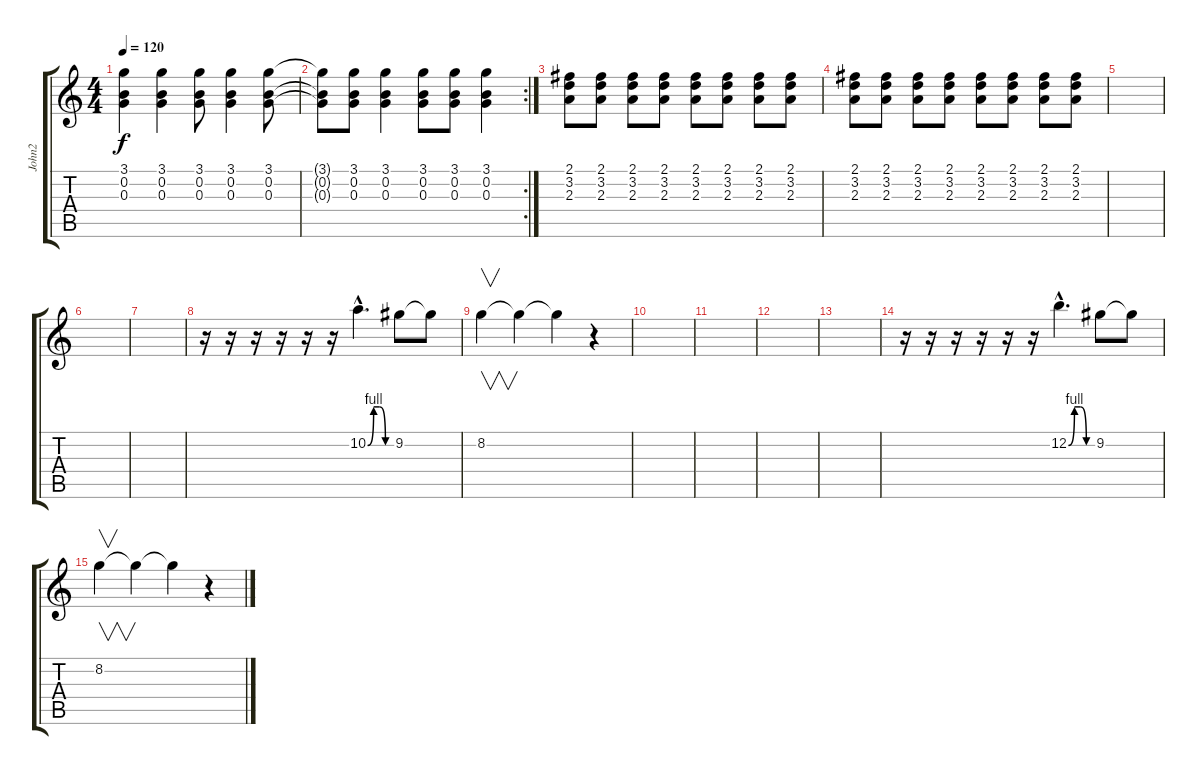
\track ("John2" "John2") {instrument electricguitarclean}
\staff {score tabs}
\tuning (E4 B3 G3 D3 A2 E2) {hide}
\ts (4 4)
\tempo 120
\clef g2
\ks c
(3.1 0.2 0.3).4{dy f} (3.1 0.2 0.3).4 (3.1 0.2 0.3).8 (3.1 0.2 0.3).4 (3.1 0.2 0.3).8 |
\rc 2
(3.1{t} 0.2{t} 0.3{t}).8 (3.1 0.2 0.3).8 (3.1 0.2 0.3).4 (3.1 0.2 0.3).8 (3.1 0.2 0.3).8 (3.1 0.2 0.3).4 |
(2.1 3.2 2.3).8 (2.1 3.2 2.3).8 (2.1 3.2 2.3).8 (2.1 3.2 2.3).8 (2.1 3.2 2.3).8 (2.1 3.2 2.3).8 (2.1 3.2 2.3).8 (2.1 3.2 2.3).8 |
(2.1 3.2 2.3).8 (2.1 3.2 2.3).8 (2.1 3.2 2.3).8 (2.1 3.2 2.3).8 (2.1 3.2 2.3).8 (2.1 3.2 2.3).8 (2.1 3.2 2.3).8 (2.1 3.2 2.3).8 |
|
|
|
r.16 r.16 r.16 r.16 r.16 r.16 10.2{be (custom 0 0 15 4 30 4 45 0 60 0) hac}.4{d} 9.2.8 9.2{t}.8 |
8.2.4{v} 8.2{t}.4 8.2{t}.4 r.4 |
|
|
|
|
r.16 r.16 r.16 r.16 r.16 r.16 12.2{be (custom 0 0 15 4 30 4 45 0 60 0) hac}.4{d} 9.2.8 9.2{t}.8 |
8.2.4{v} 8.2{t}.4 8.2{t}.4 r.4
